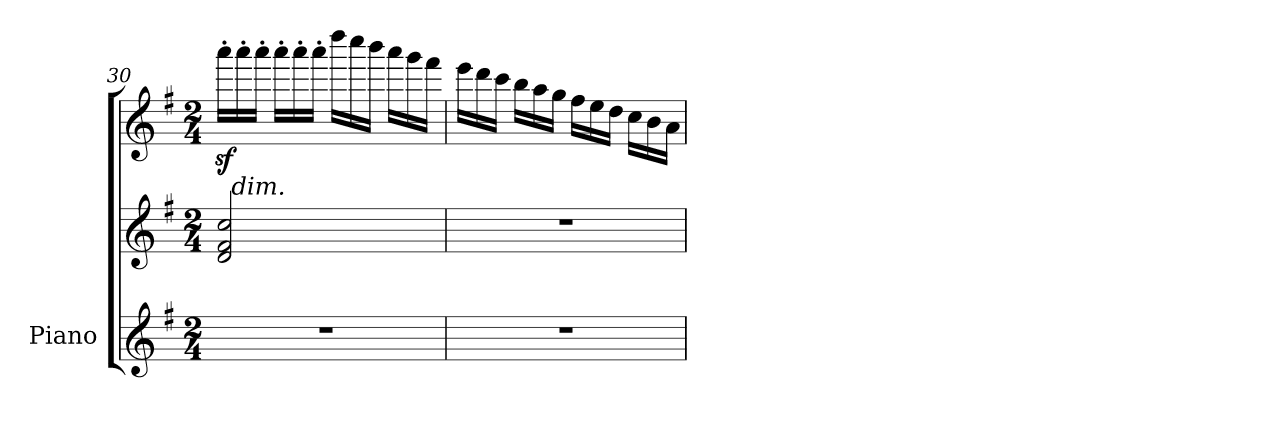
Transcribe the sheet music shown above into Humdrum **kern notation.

**kern	**kern	**kern
*part1	*part1	*part1
*staff3	*staff2	*staff1
*I"Piano	*	*
*I'Pno	*	*
*clefG2	*clefG2	*clefG2
*k[f#]	*k[f#]	*k[f#]
*M2/4	*M2/4	*M2/4
*	*	*Xtuplet
=30	=30	=30
2r	2d/ 2f#/ 2cc/	24aaaz<'\LL
!	!	!LO:TX:b:i:t=dim.
.	.	24aaa'\
.	.	24aaa'\JJ
.	.	24aaa'\LL
.	.	24aaa'\
.	.	24aaa'\JJ
.	.	24dddd\LL
.	.	24cccc\
.	.	24bbb\JJ
.	.	24aaa\LL
.	.	24ggg\
.	.	24fff#\JJ
=31	=31	=31
2r	2r	24eee\LL
.	.	24ddd\
.	.	24ccc\JJ
.	.	24bb\LL
.	.	24aa\
.	.	24gg\JJ
.	.	24ff#\LL
.	.	24ee\
.	.	24dd\JJ
.	.	24cc\LL
.	.	24b\
.	.	24a\JJ
=	=	=
*-	*-	*-
